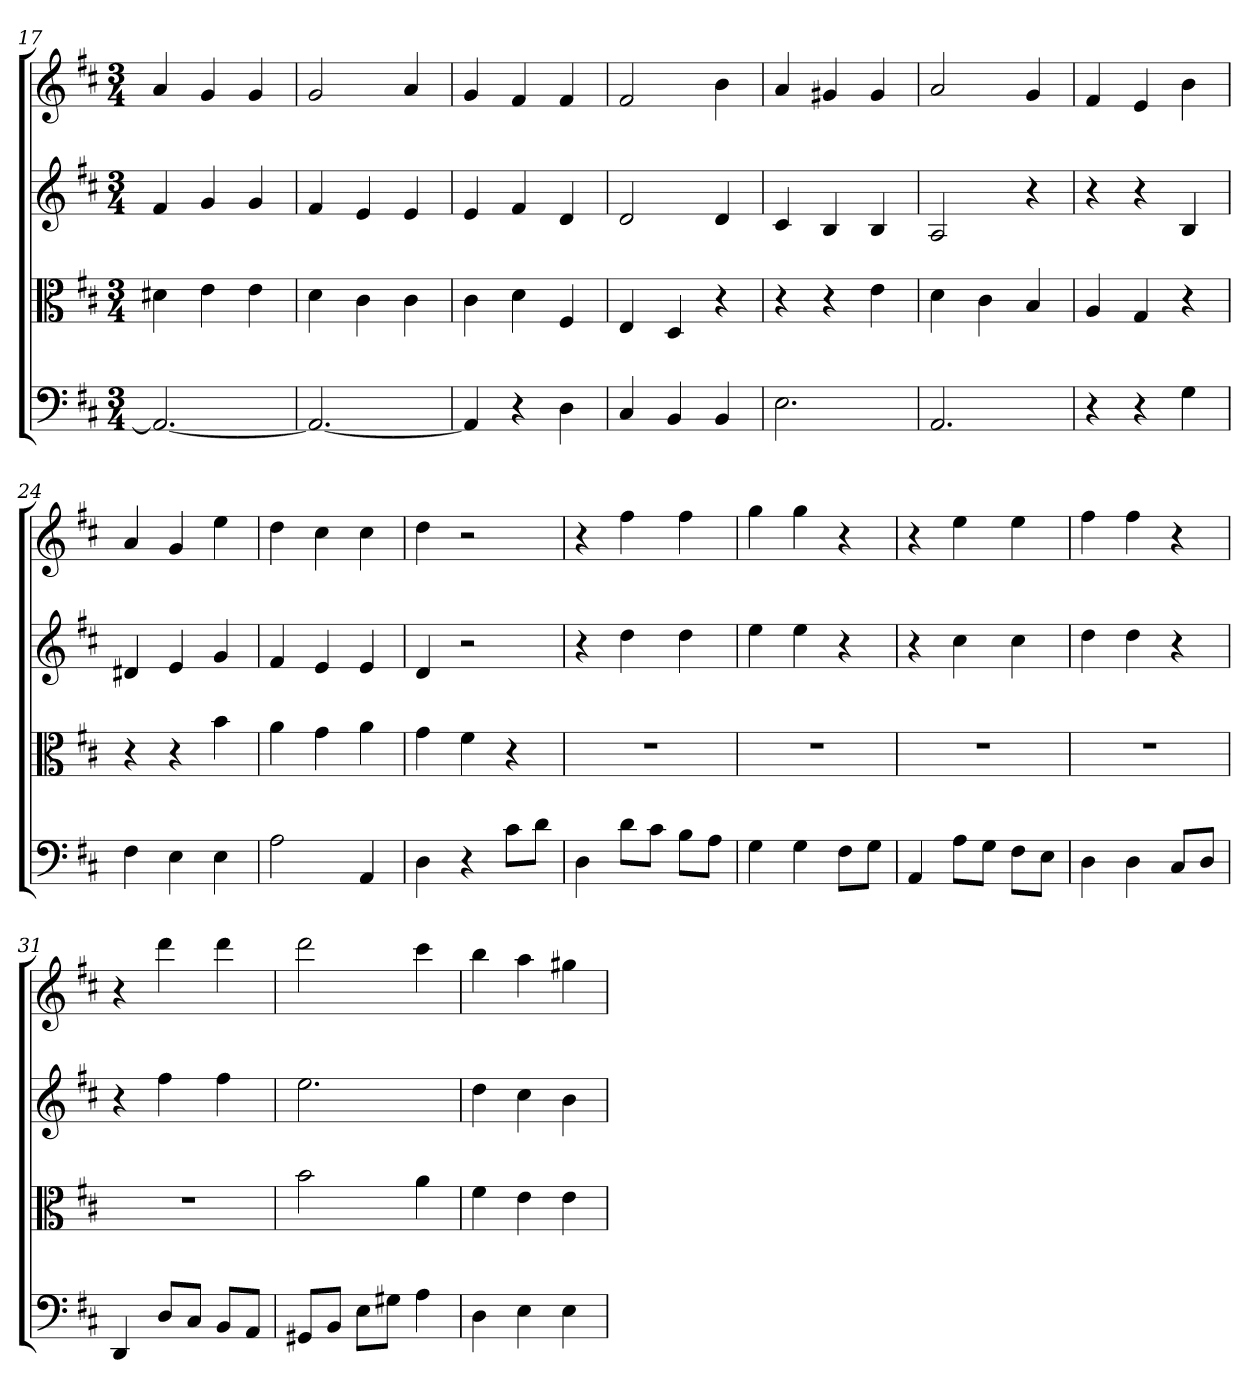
**kern	**kern	**kern	**kern
*part4	*part3	*part2	*part1
*staff4	*staff3	*staff2	*staff1
*clefF4	*clefC3	*	*
*k[f#c#]	*k[f#c#]	*k[f#c#]	*k[f#c#]
*D:	*D:	*D:	*D:
*M3/4	*M3/4	*M3/4	*M3/4
=17	=17	=17	=17
2.AA_	4d#X	4f#	4a
.	4e	4g	4g
.	4e	4g	4g
=18	=18	=18	=18
2.AA_	4d	4f#	2g
.	4c#	4e	.
.	4c#	4e	4a
=19	=19	=19	=19
4AA]	4c#	4e	4g
4r	4d	4f#	4f#
4D	4F#	4d	4f#
=20	=20	=20	=20
4C#	4E	2d	2f#
4BB	4D	.	.
4BB	4r	4d	4b
=21	=21	=21	=21
2.E	4r	4c#	4a
.	4r	4B	4g#X
.	4e	4B	4g#
=22	=22	=22	=22
2.AA	4d	2A	2a
.	4c#	.	.
.	4B	4r	4g
=23	=23	=23	=23
4r	4A	4r	4f#
4r	4G	4r	4e
4G	4r	4B	4b
=24	=24	=24	=24
4F#	4r	4d#X	4a
4E	4r	4e	4g
4E	4b	4g	4ee
=25	=25	=25	=25
2A	4a	4f#	4dd
.	4g	4e	4cc#
4AA	4a	4e	4cc#
=26	=26	=26	=26
4D	4g	4d	4dd
4r	4f#	2r	2r
8c#\L	4r	.	.
8d\J	.	.	.
=27	=27	=27	=27
4D	2.r	4r	4r
8d\L	.	4dd	4ff#
8c#\J	.	.	.
8B\L	.	4dd	4ff#
8A\J	.	.	.
=28	=28	=28	=28
4G	2.r	4ee	4gg
4G	.	4ee	4gg
8F#\L	.	4r	4r
8G\J	.	.	.
=29	=29	=29	=29
4AA	2.r	4r	4r
8A\L	.	4cc#	4ee
8G\J	.	.	.
8F#\L	.	4cc#	4ee
8E\J	.	.	.
=30	=30	=30	=30
4D	2.r	4dd	4ff#
4D	.	4dd	4ff#
8C#/L	.	4r	4r
8D/J	.	.	.
=31	=31	=31	=31
4DD	2.r	4r	4r
8D/L	.	4ff#	4ddd
8C#/J	.	.	.
8BB/L	.	4ff#	4ddd
8AA/J	.	.	.
=32	=32	=32	=32
8GG#X/L	2b	2.ee	2ddd
8BB/J	.	.	.
8E\L	.	.	.
8G#X\J	.	.	.
4A	4a	.	4ccc#
=33	=33	=33	=33
4D	4f#	4dd	4bb
4E	4e	4cc#	4aa
4E	4e	4b	4gg#X
=	=	=	=
*-	*-	*-	*-
